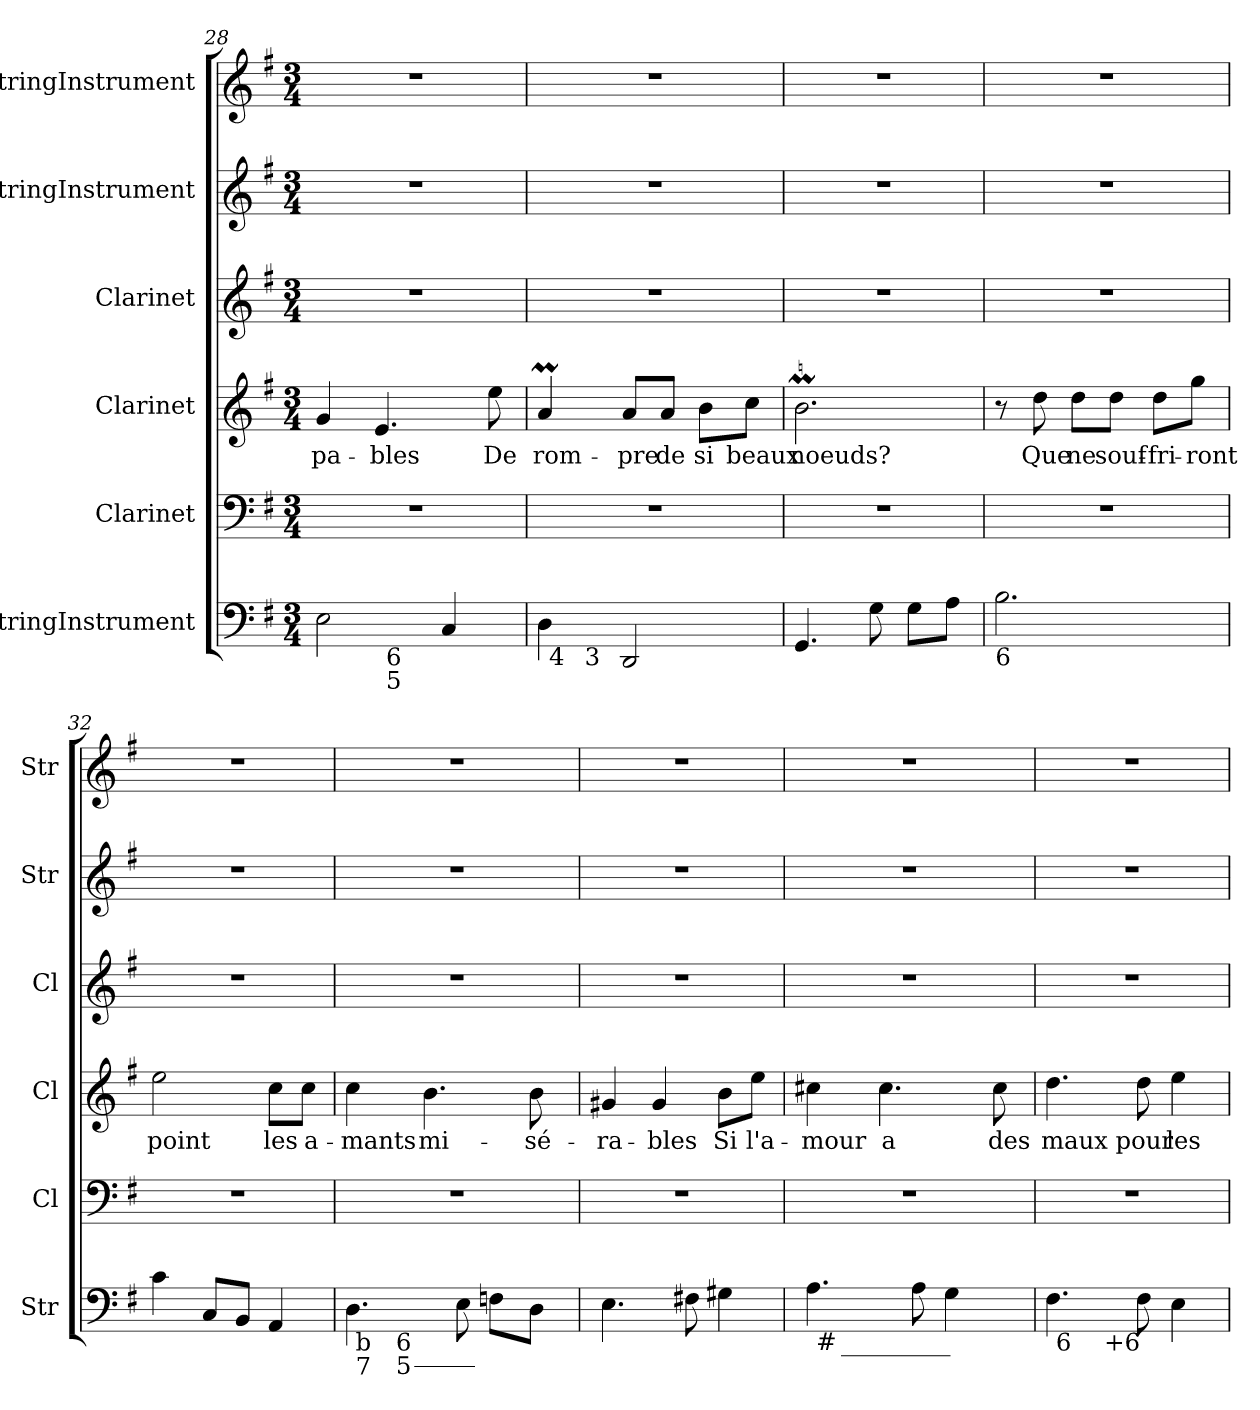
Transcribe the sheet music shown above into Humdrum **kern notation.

**kern	**kern	**kern	**text	**kern	**kern	**kern
*part6	*part5	*part4	*part4	*part3	*part2	*part1
*staff6	*staff5	*staff4	*staff4	*staff3	*staff2	*staff1
*I"StringInstrument	*I"Clarinet	*I"Clarinet	*	*I"Clarinet	*I"StringInstrument	*I"StringInstrument
*I'Str	*I'Cl	*I'Cl	*	*I'Cl	*I'Str	*I'Str
*clefF4	*clefF4	*clefG2	*	*clefG2	*clefG2	*clefG2
*	*ITrd1c2	*ITrd1c2	*	*ITrd1c2	*	*
*k[f#]	*k[b-]	*k[b-]	*	*k[b-]	*k[f#]	*k[f#]
*G:	*F:	*F:	*	*F:	*G:	*G:
*M3/4	*M3/4	*M3/4	*	*M3/4	*M3/4	*M3/4
=28	=28	=28	=28	=28	=28	=28
*^	*	*	*	*	*	*
2E\	4ryy	2.r	4f/	-pa-	2.r	2.r	2.r
.	64ryy	.	4.d/	-bles	.	.	.
!	!LO:TX:b:t=6\n5	!	!	!	!	!	!
.	4ryy	.	.	.	.	.	.
4C/	.	.	.	.	.	.	.
.	8...ryy	.	.	.	.	.	.
.	.	.	8dd\	De	.	.	.
=29	=29	=29	=29	=29	=29	=29	=29
*	*^	*	*	*	*	*	*
4D\	64ryy	8ryy	2.r	4gM/	rom-	2.r	2.r	2.r
!	!LO:TX:b:t=4	!	!	!	!	!	!	!
.	2ryy	.	.	.	.	.	.	.
!	!	!LO:TX:b:t=3	!	!	!	!	!	!
.	.	2ryy	.	.	.	.	.	.
2DD/	.	.	.	8g/L	-pre	.	.	.
.	.	.	.	8g/J	de	.	.	.
.	.	.	.	8a\L	si	.	.	.
.	8...ryy	.	.	.	.	.	.	.
.	.	8ryy	.	8b-\J	beaux	.	.	.
*v	*v	*v	*	*	*	*	*	*
=30	=30	=30	=30	=30	=30	=30
4.GG/	2.r	2.aM\	noeuds?	2.r	2.r	2.r
8G\	.	.	.	.	.	.
8G\L	.	.	.	.	.	.
8A\J	.	.	.	.	.	.
!!LO:LB:g=z
=31	=31	=31	=31	=31	=31	=31
!LO:TX:b:t=6	!	!	!	!	!	!
2.B\	2.r	8r	.	2.r	2.r	2.r
.	.	8cc\	Que	.	.	.
.	.	8cc\L	ne	.	.	.
.	.	8cc\J	souf-	.	.	.
.	.	8cc\L	-fri-	.	.	.
.	.	8ff\J	-ront	.	.	.
=32	=32	=32	=32	=32	=32	=32
4c\	2.r	2dd\	point	2.r	2.r	2.r
8C/L	.	.	.	.	.	.
8BB/J	.	.	.	.	.	.
4AA/	.	8b-\L	les	.	.	.
.	.	8b-\J	a-	.	.	.
=33	=33	=33	=33	=33	=33	=33
*^	*	*	*	*	*	*
*	*^	*	*	*	*	*	*
*	*	*^	*	*	*	*	*	*
4.D\	64ryy	8.ryy	8...ryy	2.r	4b-\	-mants	2.r	2.r	2.r
!	!LO:TX:b:t=b	!	!	!	!	!	!	!	!
!	!LO:TX:b:t=7	!	!	!	!	!	!	!	!
.	2ryy	.	.	.	.	.	.	.	.
!	!	!LO:TX:b:t=6\n5	!	!	!	!	!	!	!
.	.	2ryy	.	.	.	.	.	.	.
!	!	!	!LO:TX:b:t=_____	!	!	!	!	!	!
.	.	.	2ryy	.	.	.	.	.	.
.	.	.	.	.	4.a\	mi-	.	.	.
8E\	.	.	.	.	.	.	.	.	.
8Fn\L	.	.	.	.	.	.	.	.	.
.	8...ryy	.	.	.	.	.	.	.	.
8D\J	.	.	.	.	8a\	-sé-	.	.	.
.	.	16ryy	.	.	.	.	.	.	.
.	.	.	64ryy	.	.	.	.	.	.
*v	*v	*v	*v	*	*	*	*	*	*
=34	=34	=34	=34	=34	=34	=34
4.E\	2.r	4f#X/	-ra-	2.r	2.r	2.r
.	.	4f#/	-bles	.	.	.
8F#X\	.	.	.	.	.	.
4G#X\	.	8a\L	Si	.	.	.
.	.	8dd\J	l'a-	.	.	.
=35	=35	=35	=35	=35	=35	=35
*^	*	*	*	*	*	*
*	*^	*	*	*	*	*	*
4.A\	64ryy	16.ryy	2.r	4bn\	-mour	2.r	2.r	2.r
!	!LO:TX:b:t=#	!	!	!	!	!	!	!
.	2ryy	.	.	.	.	.	.	.
!	!	!LO:TX:b:t=_________	!	!	!	!	!	!
.	.	2ryy	.	.	.	.	.	.
.	.	.	.	4.b\	a	.	.	.
8A\	.	.	.	.	.	.	.	.
4G\	.	.	.	.	.	.	.	.
.	8...ryy	.	.	.	.	.	.	.
.	.	8ryy	.	.	.	.	.	.
.	.	.	.	8b\	des	.	.	.
.	.	32ryy	.	.	.	.	.	.
!!LO:LB:g=z
=36	=36	=36	=36	=36	=36	=36	=36	=36
4.F#\	64ryy	4ryy	2.r	4.cc\	maux	2.r	2.r	2.r
!	!LO:TX:b:t=6	!	!	!	!	!	!	!
.	2ryy	.	.	.	.	.	.	.
!	!	!LO:TX:b:t=+6	!	!	!	!	!	!
.	.	2ryy	.	.	.	.	.	.
8F#\	.	.	.	8cc\	pour	.	.	.
4E\	.	.	.	4dd\	les	.	.	.
.	8...ryy	.	.	.	.	.	.	.
*v	*v	*v	*	*	*	*	*	*
=	=	=	=	=	=	=
*-	*-	*-	*-	*-	*-	*-
